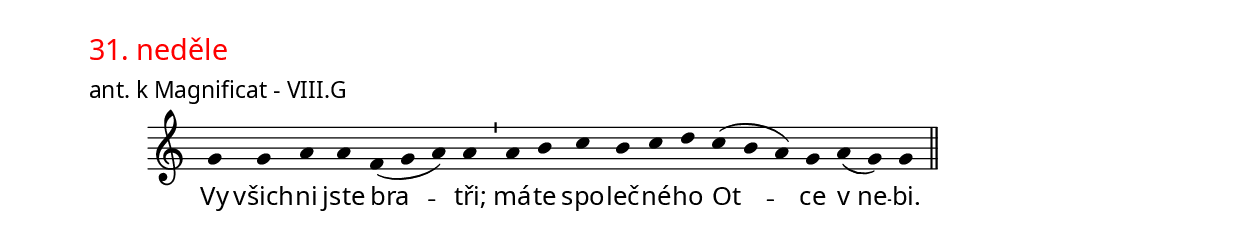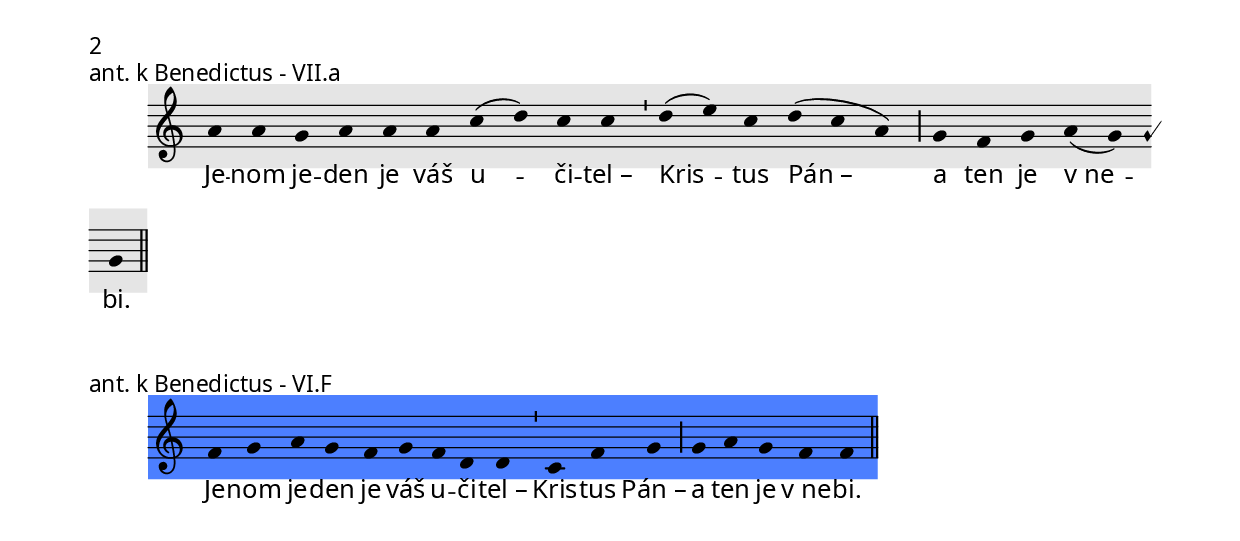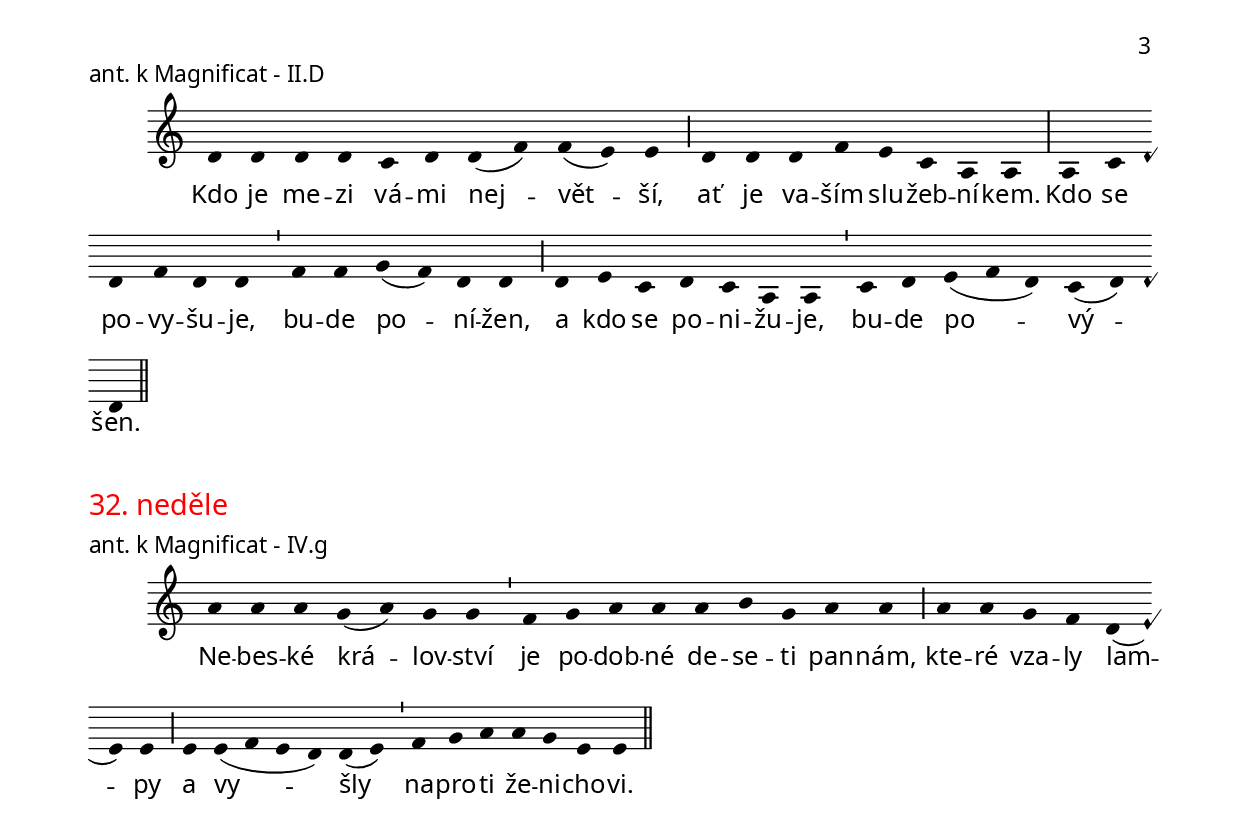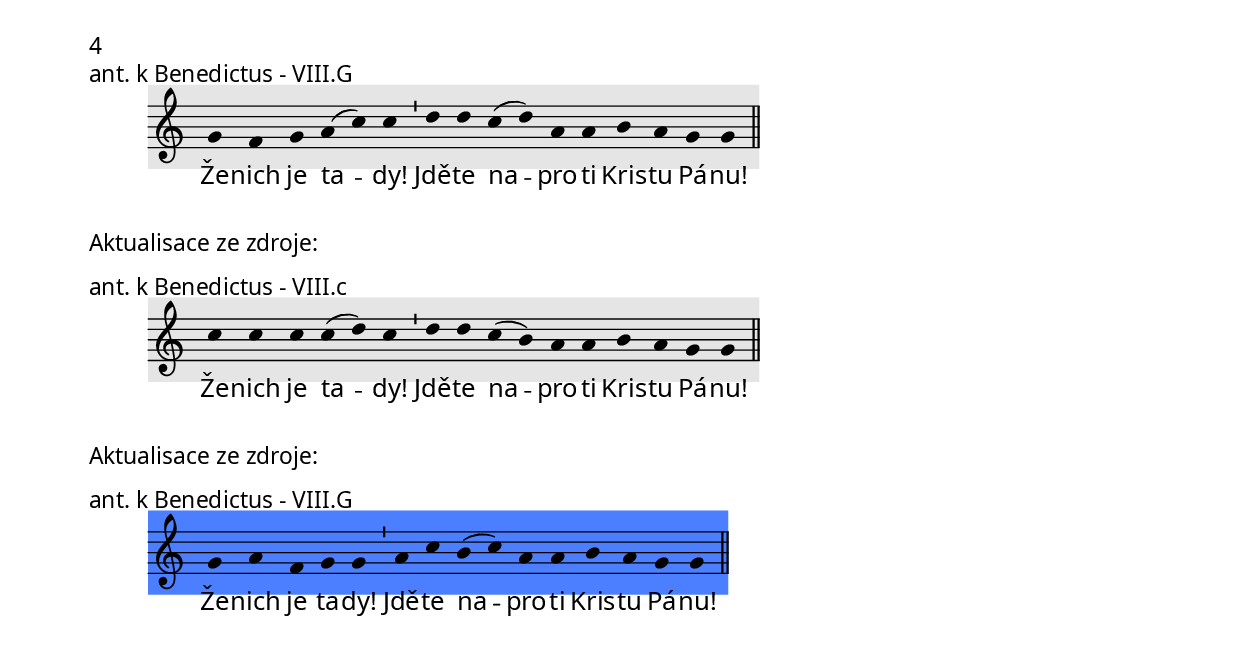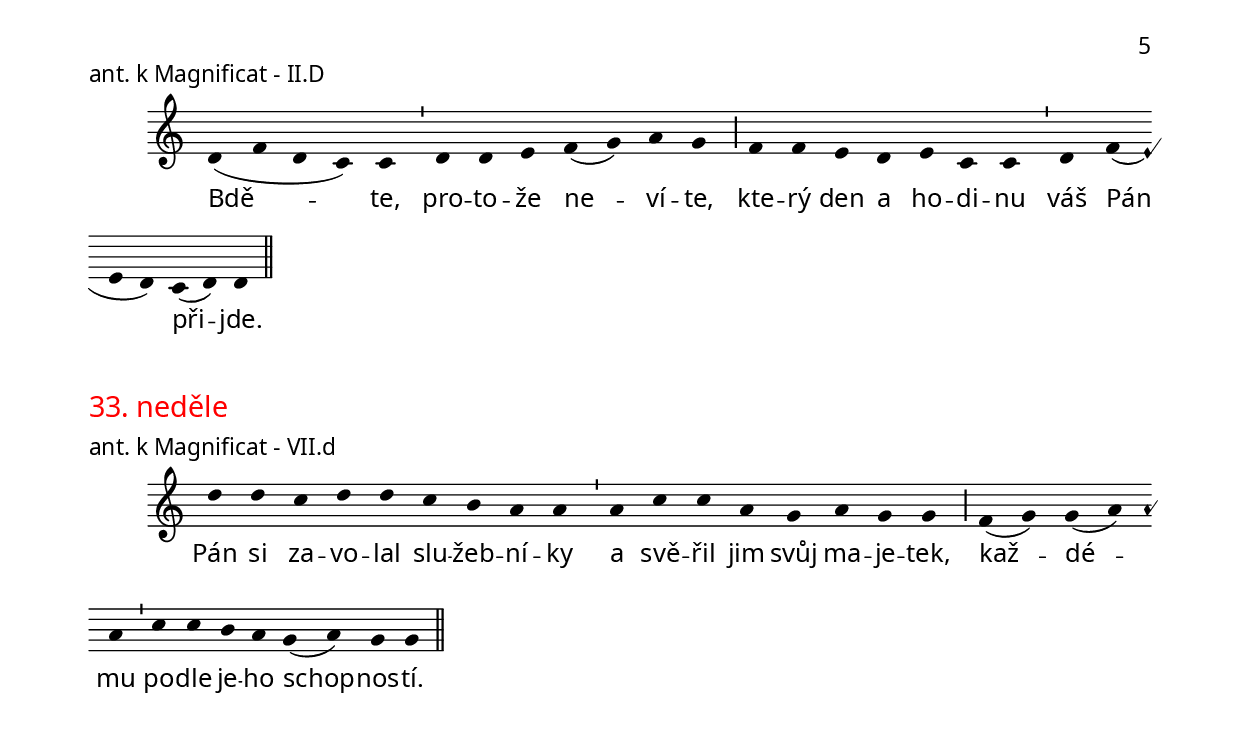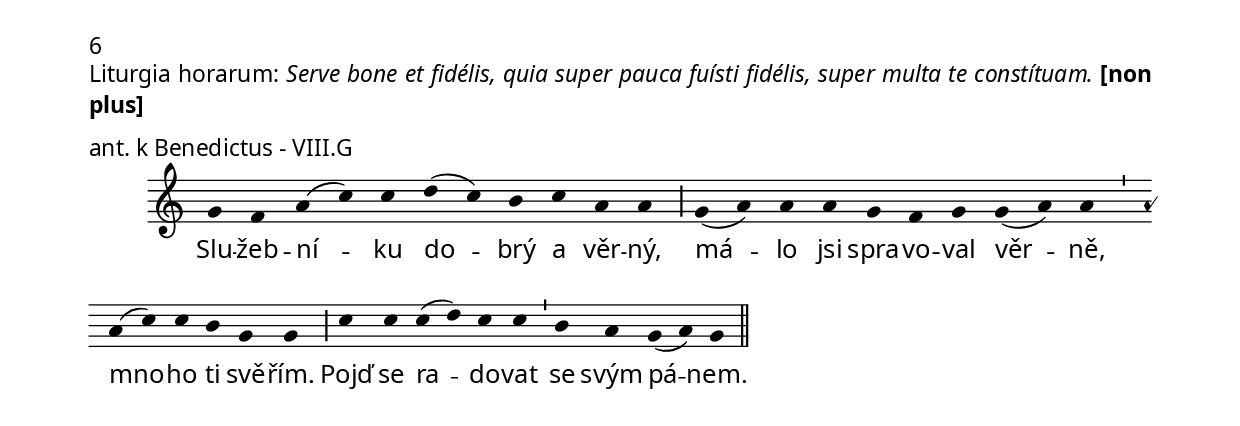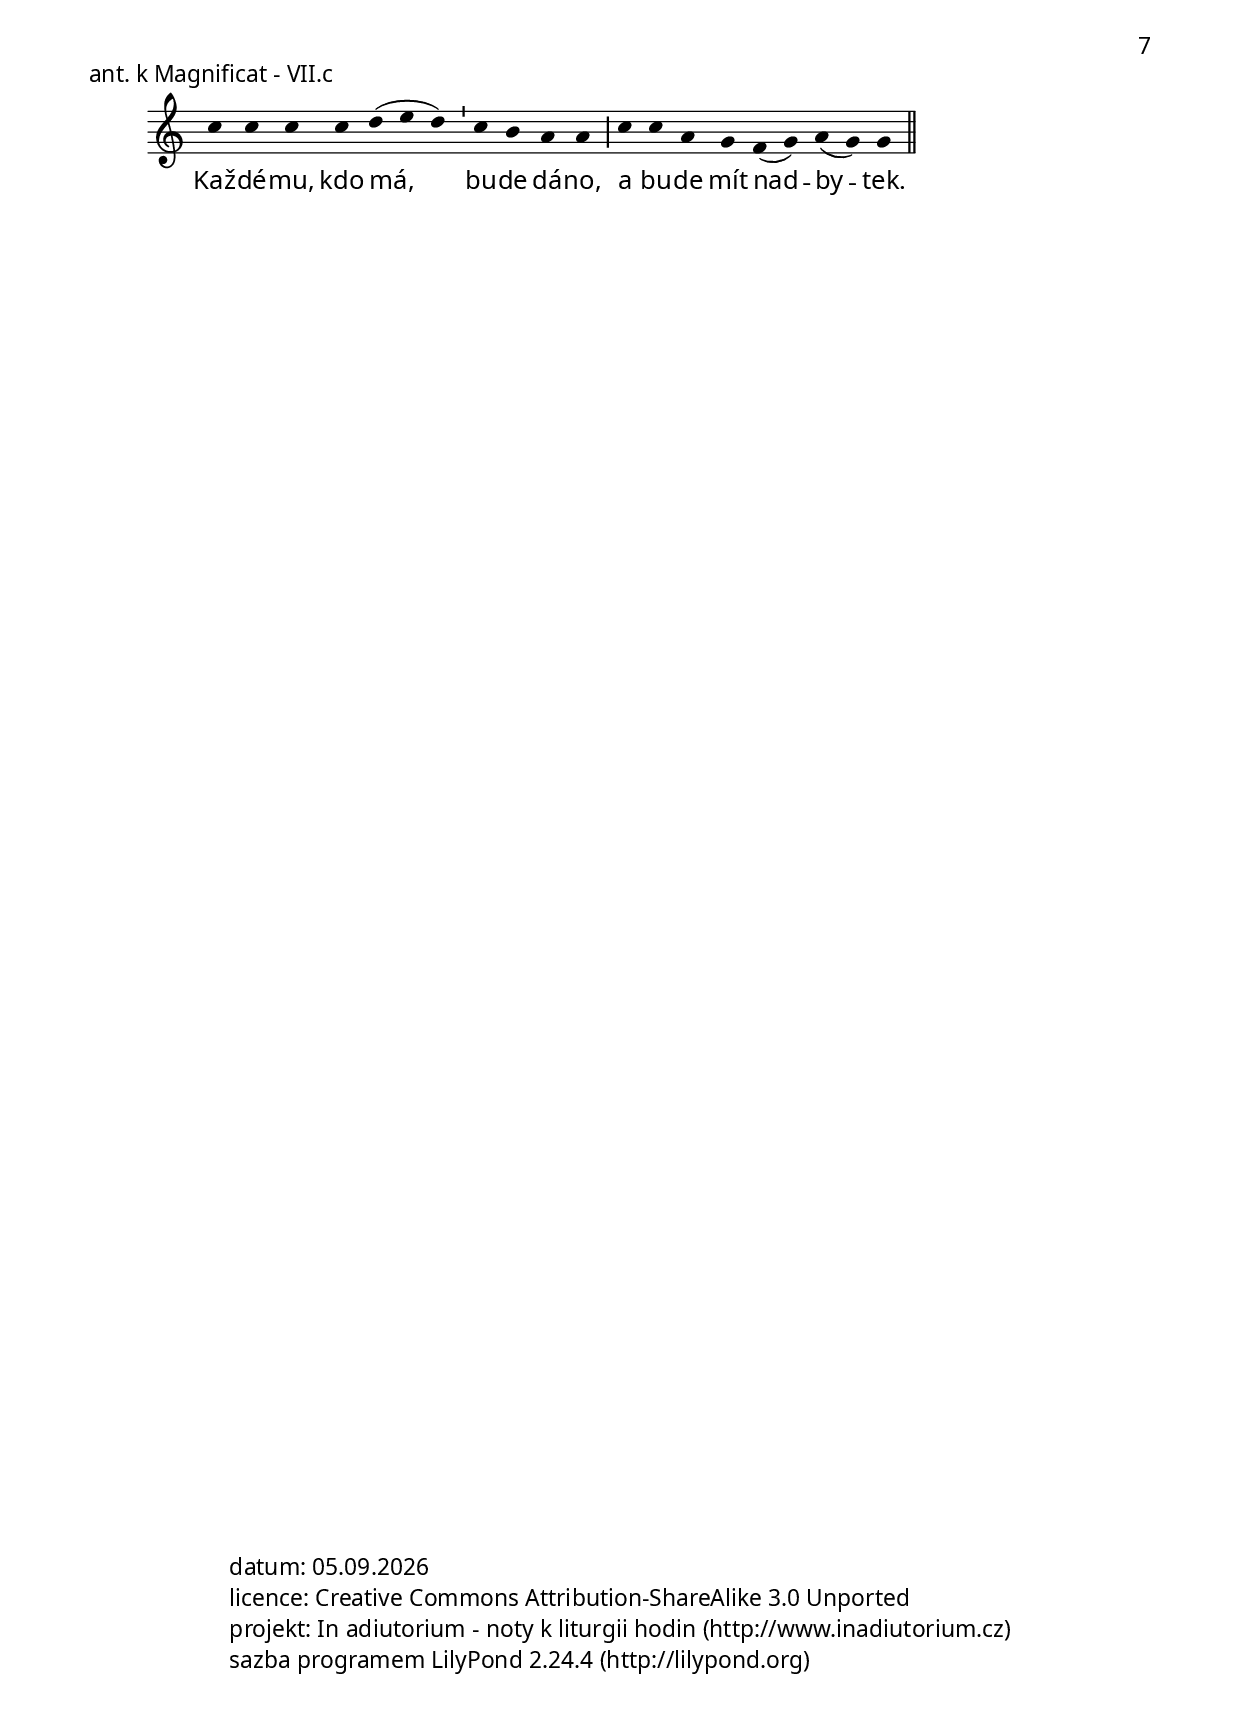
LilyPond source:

\version "2.19.0"

\include "../spolecne.ly"

\markup {\nadpisDen {"31. neděle"}}

\score {
  \relative c'' {
    \choralniRezim
    g4 g a a f( g a) a \barMin
    a b c b c d c( b a) g a( g) g \barFinalis
  }
  \addlyrics {
    Vy všich -- ni jste bra -- tři;
    má -- te spo -- leč -- né -- ho Ot -- ce v_ne -- bi.
  }
  \header {
    quid = "ant. k Magnificat"
    modus = "VIII"
    differentia = "G"
    psalmus = ""
    annus = "A"
    id = "ne31a-1ne-amag"
    piece = \markup {\sestavTitulekBezZalmu}
  }
}

\pageBreak

\score {
  \relative c'' {
    \zvyraznovacSedy
    \choralniRezim
    a4 a g a a a c( d) c c \barMin
    d( e) c d( c a) \barMaior
    g f g a( g) g \barFinalis
  }
  \addlyrics {
    Je -- nom je -- den je váš u -- či -- tel_–
    Kris -- tus Pán_–
    a ten je v_ne -- bi.
  }
  \header {
    quid = "ant. k Benedictus"
    modus = "VII"
    differentia = "a"
    psalmus = ""
    annus = "A"
    id = "ne31a-rch-aben"
    piece = \markup {\sestavTitulekBezZalmu}
  }
}

\score {
  \relative c' {
    \zvyraznovacModry
    \choralniRezim
    f4 g a g f g f d d \barMin
    c f g \barMaior
    g a g f f \barFinalis
  }
  \addlyrics {
    Je -- nom je -- den je váš u -- či -- tel_–
    Kris -- tus Pán_–
    a ten je v_ne -- bi.
  }
  \header {
    quid = "ant. k Benedictus"
    modus = "VI"
    differentia = "F"
    psalmus = ""
    annus = "A"
    id = "ne31a-rch-aben"
    piece = \markup {\sestavTitulekBezZalmu}
  }
}

\pageBreak

\score {
  \relative c' {
    \choralniRezim
    d4 d d d c d d( f) f( e) e \barMaior
    d d d f e c a a \barMax

    a c d f d d \barMin
    f f g( f) d d \barMaior
    d e c d c a a \barMin
    c d e( f d) c( d) d \barFinalis
  }
  \addlyrics {
    Kdo je me -- zi vá -- mi nej -- vět -- ší,
    ať je va -- ším slu -- žeb -- ní -- kem.

    Kdo se po -- vy -- šu -- je,
    bu -- de po -- ní -- žen,
    a kdo se po -- ni -- žu -- je,
    bu -- de po -- vý -- šen.
  }
  \header {
    quid = "ant. k Magnificat"
    modus = "II"
    differentia = "D"
    psalmus = ""
    annus = "A"
    placet = "zatímco ve zdrojové antifoně druhá část na hlubokou kadenci
    v závěru části první navazuje přirozeně, zde to přirozeně
    ani zdaleka nepůsobí.
    předělat."
    fial = "sanktoral/0725jakub.ly#ne-amag?zacatek"
    id = "ne31a-2ne-amag"
    piece = \markup {\sestavTitulekBezZalmu}
  }
}

\markup {\nadpisDen {"32. neděle"}}

\score {
  \relative c'' {
    \choralniRezim
    a4 a a g( a) g g \barMin
    f g a a a b g a a \barMaior
    a a g f d( e) e \barMaior
    e e( f e d) d( e) \barMin f g a a g e e \barFinalis
  }
  \addlyrics {
    Ne -- bes -- ké krá -- lov -- ství
    je po -- dob -- né de -- se -- ti pan -- nám,
    kte -- ré vza -- ly lam -- py
    a vy -- šly na -- pro -- ti že -- ni -- cho -- vi.
  }
  \header {
    quid = "ant. k Magnificat"
    modus = "IV"
    differentia = "g"
    psalmus = ""
    annus = "A"
    id = "ne32a-1ne-amag"
    piece = \markup {\sestavTitulekBezZalmu}
  }
}

\pageBreak

\score {
  \relative c'' {
    \zvyraznovacSedy
    \choralniRezim
    g4 f g a( c) c \barMin
    d d c( d) a a b a g g \barFinalis
  }
  \addlyrics {
    Že -- nich je ta -- dy!
    Jdě -- te na -- pro -- ti Kris -- tu Pá -- nu!
  }
  \header {
    quid = "ant. k Benedictus"
    modus = "VIII"
    differentia = "G"
    psalmus = ""
    annus = "A"
    fial = "commune/commune_panna.ly#mc-avig?-aleluja"
    id = "ne32a-rch-aben"
    piece = \markup {\sestavTitulekBezZalmu}
  }
}

\markup{Aktualisace ze zdroje:}

\score {
  \relative c'' {
    \zvyraznovacSedy
    \choralniRezim
    c4 c c c( d) c \barMin
    d d c( b) a a b a g g \barFinalis
  }
  \addlyrics {
    Že -- nich je ta -- dy!
    Jdě -- te na -- pro -- ti Kris -- tu Pá -- nu!
  }
  \header {
    quid = "ant. k Benedictus"
    modus = "VIII"
    differentia = "c"
    psalmus = ""
    annus = "A"
    fial = "commune/commune_panna.ly#mc-avig?-aleluja"
    id = "ne32a-rch-aben"
    piece = \markup {\sestavTitulekBezZalmu}
  }
}

\markup\aktualisace

\score {
  \relative c'' {
    \zvyraznovacModry
    \choralniRezim
    g4 a f g g \barMin
    a c b( c) a a b a g g \barFinalis
  }
  \addlyrics {
    Že -- nich je ta -- dy!
    Jdě -- te na -- pro -- ti Kris -- tu Pá -- nu!
  }
  \header {
    quid = "ant. k Benedictus"
    modus = "VIII"
    differentia = "G"
    psalmus = ""
    annus = "A"
    fial = "commune/commune_panna.ly#mc-avig?-aleluja"
    id = "ne32a-rch-aben"
    piece = \markup {\sestavTitulekBezZalmu}
  }
}

\pageBreak

\score {
  \relative c' {
    \choralniRezim
    d4( f d c) c \barMin
    d d e f( g) a g \barMaior
    f f e d e c c \barMin
    d f( e d) c( d) d \barFinalis
  }
  \addlyrics {
    Bdě -- te,
    pro -- to -- že ne -- ví -- te,
    kte -- rý den a ho -- di -- nu váš Pán při -- jde.
  }
  \header {
    quid = "ant. k Magnificat"
    modus = "II"
    differentia = "D"
    psalmus = ""
    annus = "A"
    fial = "antifony/advent_nedeleA.ly#imag1?upraveno&jiny_text"
    id = "ne32a-2ne-amag"
    piece = \markup {\sestavTitulekBezZalmu}
  }
}

\markup {\nadpisDen {"33. neděle"}}

\score {
  \relative c'' {
    \choralniRezim
    d4 d c d d c b a a \barMin
    a c c a g a g g \barMaior
    f( g) g( a) a \barMin c c b a g( a) g g \barFinalis
  }
  \addlyrics {
    Pán si za -- vo -- lal slu -- žeb -- ní -- ky
    a svě -- řil jim svůj ma -- je -- tek,
    kaž -- dé -- mu po -- dle je -- ho schop -- nos -- tí.
  }
  \header {
    quid = "ant. k Magnificat"
    modus = "VII"
    differentia = "d"
    psalmus = ""
    annus = "A"
    id = "ne33a-1ne-amag"
    piece = \markup {\sestavTitulekBezZalmu}
  }
}

\pageBreak

\markup\justify{
  Liturgia horarum:
  \italic{
    Serve bone et fidélis, quia super pauca fuísti fidélis, super multa te constítuam.
  }
  \bold{[non plus]}
}

\score {
  \relative c'' {
    \choralniRezim
    g4 f a( c) c d( c) b c a a \barMaior
    g( a) a a g f g g( a) a \barMin
    a( c) c b g g \barMaior
    c c c( d) c c \barMin b a g( a) g \barFinalis
  }
  \addlyrics {
    Slu -- žeb -- ní -- ku do -- brý a věr -- ný,
    má -- lo jsi spra -- vo -- val věr -- ně,
    mno -- ho ti svě -- řím.
    Pojď se ra -- do -- vat se svým pá -- nem.
  }
  \header {
    quid = "ant. k Benedictus"
    modus = "VIII"
    differentia = "G"
    psalmus = ""
    annus = "A"
    fial = "commune/commune_svatymuz.ly#2ne-amag1?zacatek"
    id = "ne33a-rch-aben"
    piece = \markup {\sestavTitulekBezZalmu}
  }
}

\pageBreak

\score {
  \relative c'' {
    \choralniRezim
    c4 c c c d( e d) \barMin c b a a \barMaior
    c c a g f( g) a( g) g \barFinalis
  }
  \addlyrics {
    Kaž -- dé -- mu, kdo má, bu -- de dá -- no,
    a bu -- de mít nad -- by -- tek.
  }
  \header {
    quid = "ant. k Magnificat"
    modus = "VII"
    differentia = "c"
    psalmus = ""
    annus = "A"
    id = "ne33a-2ne-amag"
    piece = \markup {\sestavTitulekBezZalmu}
  }
}
